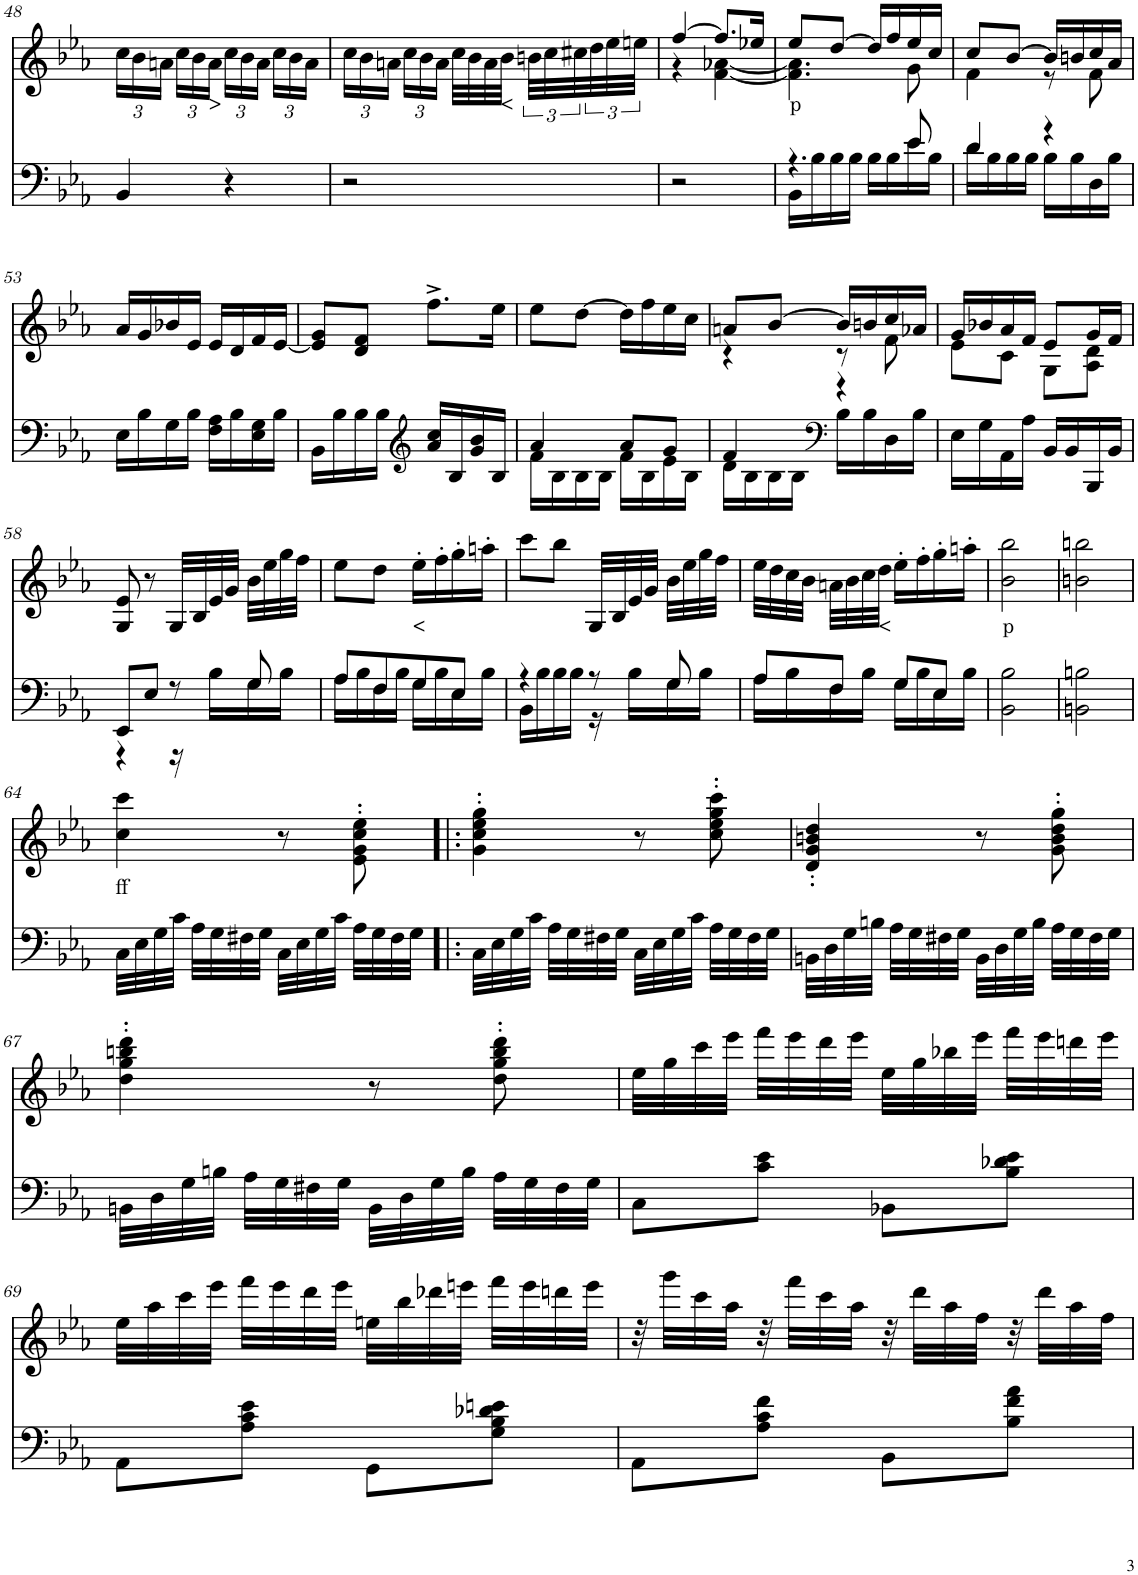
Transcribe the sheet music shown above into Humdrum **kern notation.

**kern	**kern	**text
*part2	*part1	*part1
*staff2	*staff1	*staff1
*I"Piano	*I"Piano	*
*I'Pno	*I'Pno	*
!!LO:PB:g=z
*clefF4	*clefG2	*
*k[b-e-a-]	*k[b-e-a-]	*
*E-:	*E-:	*
*M2/4	*M2/4	*
*	*Xbrackettup	*
=48	=48	=48
4BB-/	24cc\LL	.
.	24b-\	.
.	24an\JJ	.
.	24cc\LL	.
.	24b-\	.
!	!	!LO:LY:b
.	24a\JJ	>
4r	24cc\LL	.
.	24b-\	.
.	24a\JJ	.
.	24cc\LL	.
.	24b-\	.
.	24a\JJ	.
=49	=49	=49
2r	24cc\LL	.
.	24b-\	.
.	24an\JJ	.
.	24cc\LL	.
.	24b-\	.
.	24a\JJ	.
.	32cc\LLL	.
.	32b-\	.
.	32a\	.
!	!	!LO:LY:b
.	32b-\JJJ	<
*	*brackettup	*
.	48bn\LLL	.
.	48cc\	.
.	48cc#X\	.
.	48dd\	.
.	48ee-\	.
.	48een\JJJ	.
=50	=50	=50
*	*^	*
2r	[4ff/	4r	.
.	8.ff/L]	[4f\ [4a-X\	.
.	16ee-X/Jk	.	.
=51	=51	=51	=51
*^	*	*	*
!	!	!	!	!LO:LY:b
4.r	16BB-\LL	8ee-/L	4.f\] 4.a-\]	p
.	16B-\	.	.	.
.	16B-\	[8dd/J	.	.
.	16B-\JJ	.	.	.
.	16B-\LL	16dd/LL]	.	.
.	16B-\	16ff/	.	.
8e-/	16e-\	16ee-/	8g\	.
.	16B-\JJ	16cc/JJ	.	.
=52	=52	=52	=52	=52
4d/	16d\LL	8cc/L	4f\	.
.	16B-\	.	.	.
.	16B-\	[8b-/J	.	.
.	16B-\JJ	.	.	.
4r	16B-\LL	16b-/LL]	8r	.
.	16B-\	16bn/	.	.
.	16D\	16cc/	8f\	.
.	16B-\JJ	16a-/JJ	.	.
*v	*v	*	*	*
*	*v	*v	*
!!LO:LB:g=z
=53	=53	=53
16E-\LL	16a-/LL	.
16B-\	16g/	.
16G\	16b-X/	.
16B-\JJ	16e-/JJ	.
16F\ 16A-\LL	16e-/LL	.
16B-\	16d/	.
16E-\ 16G\	16f/	.
16B-\JJ	[16e-/JJ	.
=54	=54	=54
16BB-\LL	8e-/] 8g/L	.
16B-\	.	.
16B-\	8d/ 8f/J	.
16B-\JJ	.	.
*clefG2	*	*
16a-/ 16cc/LL	8.ff^\L	.
16B-/	.	.
16g/ 16b-/	.	.
16B-/JJ	16ee-\Jk	.
=55	=55	=55
*^	*	*
4a-/	16f\LL	8ee-\L	.
.	16B-\	.	.
.	16B-\	[8dd\J	.
.	16B-\JJ	.	.
8a-/L	16f\LL	16dd\LL]	.
.	16B-\	16ff\	.
8g/J	16e-\	16ee-\	.
.	16B-\JJ	16cc\JJ	.
=56	=56	=56	=56
*	*	*^	*
4f/	16d\LL	8an/L	4r	.
.	16B-\	.	.	.
.	16B-\	[8b-/J	.	.
.	16B-\JJ	.	.	.
*clefF4	*	*	*	*
4r	16B-\LL	16b-/LL]	8r	.
.	16B-\	16bn/	.	.
.	16D\	16cc/	8f\	.
.	16B-\JJ	16a-X/JJ	.	.
*v	*v	*	*	*
=57	=57	=57	=57
16E-\LL	16g/LL	8e-\L	.
16G\	16b-X/	.	.
16AA-\	16a-/	8c\J	.
16A-\JJ	16f/JJ	.	.
16BB-/LL	8e-/L	8G\L	.
16BB-/	.	.	.
16BBB-/	16g/L	8A-\ 8d\J	.
16BB-/JJ	16f/JJ	.	.
*	*v	*v	*
!!LO:LB:g=z
=58	=58	=58
*^	*	*
8EE-/L	4r	8G/ 8e-/	.
8E-/J	.	8r	.
8r	16r	32G/LLL	.
.	.	32B-/	.
.	16B-\LL	32e-/	.
.	.	32g/JJJ	.
8G/	16G\	32b-\LLL	.
.	.	32ee-\	.
.	16B-\JJ	32gg\	.
.	.	32ff\JJJ	.
=59	=59	=59	=59
16A-\LL	8A-/L	8ee-\L	.
16B-\	.	.	.
16F\	8F/	8dd\J	.
16B-\JJ	.	.	.
!	!	!	!LO:LY:b
16G\LL	8G/	16ee-'\LL	<
16B-\	.	16ff'\	.
16E-\	8E-/J	16gg'\	.
16B-\JJ	.	16aan'\JJ	.
=60	=60	=60	=60
4r	16BB-\LL	8ccc\L	.
.	16B-\	.	.
.	16B-\	8bb-\J	.
.	16B-\JJ	.	.
8r	16r	32G/LLL	.
.	.	32B-/	.
.	16B-\LL	32e-/	.
.	.	32g/JJJ	.
8G/	16G\	32b-\LLL	.
.	.	32ee-\	.
.	16B-\JJ	32gg\	.
.	.	32ff\JJJ	.
=61	=61	=61	=61
16A-\LL	8A-/L	32ee-\LLL	.
.	.	32dd\	.
16B-\	.	32cc\	.
.	.	32b-\JJJ	.
16F\	8F/J	32an\LLL	.
.	.	32b-\	.
16B-\JJ	.	32cc\	.
!	!	!	!LO:LY:b
.	.	32dd\JJJ	<
16G\LL	8G/L	16ee-'\LL	.
16B-\	.	16ff'\	.
16E-\	8E-/J	16gg'\	.
16B-\JJ	.	16aan'\JJ	.
*v	*v	*	*
=62	=62	=62
!	!	!LO:LY:b
2BB-\ 2B-\	2b-\ 2bb-\	p
=63	=63	=63
2BBn\ 2Bn\	2bn\ 2bbn\	.
!!LO:LB:g=z
=64	=64	=64
!	!	!LO:LY:b
32C\LLL	4cc\ 4ccc\	ff
32E-\	.	.
32G\	.	.
32c\JJJ	.	.
32A-\LLL	.	.
32G\	.	.
32F#X\	.	.
32G\JJJ	.	.
32C\LLL	8r	.
32E-\	.	.
32G\	.	.
32c\JJJ	.	.
32A-\LLL	8e-\' 8g\' 8cc\' 8ee-\'	.
32G\	.	.
32F#\	.	.
32G\JJJ	.	.
=65!|:	=65!|:	=65!|:
32C\LLL	4g\' 4cc\' 4ee-\' 4gg\'	.
32E-\	.	.
32G\	.	.
32c\JJJ	.	.
32A-\LLL	.	.
32G\	.	.
32F#X\	.	.
32G\JJJ	.	.
32C\LLL	8r	.
32E-\	.	.
32G\	.	.
32c\JJJ	.	.
32A-\LLL	8cc\' 8ee-\' 8gg\' 8ccc\'	.
32G\	.	.
32F#\	.	.
32G\JJJ	.	.
=66	=66	=66
32BBn\LLL	4d/' 4g/' 4bn/' 4dd/'	.
32D\	.	.
32G\	.	.
32Bn\JJJ	.	.
32A-\LLL	.	.
32G\	.	.
32F#X\	.	.
32G\JJJ	.	.
32BB\LLL	8r	.
32D\	.	.
32G\	.	.
32B\JJJ	.	.
32A-\LLL	8g\' 8b\' 8dd\' 8gg\'	.
32G\	.	.
32F#\	.	.
32G\JJJ	.	.
!!LO:LB:g=z
=67	=67	=67
32BBn\LLL	4dd\' 4gg\' 4bbn\' 4ddd\'	.
32D\	.	.
32G\	.	.
32Bn\JJJ	.	.
32A-\LLL	.	.
32G\	.	.
32F#X\	.	.
32G\JJJ	.	.
32BB\LLL	8r	.
32D\	.	.
32G\	.	.
32B\JJJ	.	.
32A-\LLL	8dd\' 8gg\' 8bb\' 8ddd\'	.
32G\	.	.
32F#\	.	.
32G\JJJ	.	.
=68	=68	=68
8C\L	32ee-\LLL	.
.	32gg\	.
.	32ccc\	.
.	32eee-\JJJ	.
8c\ 8e-\J	32fff\LLL	.
.	32eee-\	.
.	32ddd\	.
.	32eee-\JJJ	.
8BB-X\L	32ee-\LLL	.
.	32gg\	.
.	32bb-X\	.
.	32eee-\JJJ	.
8B-\ 8d-X\ 8e-\J	32fff\LLL	.
.	32eee-\	.
.	32dddn\	.
.	32eee-\JJJ	.
!!LO:LB:g=z
=69	=69	=69
8AA-\L	32ee-\LLL	.
.	32aa-\	.
.	32ccc\	.
.	32eee-\JJJ	.
8A-\ 8c\ 8e-\J	32fff\LLL	.
.	32eee-\	.
.	32ddd\	.
.	32eee-\JJJ	.
8GG\L	32een\LLL	.
.	32bb-\	.
.	32ddd-X\	.
.	32eeen\JJJ	.
8G\ 8B-\ 8d-X\ 8en\J	32fff\LLL	.
.	32eee\	.
.	32dddn\	.
.	32eee\JJJ	.
=70	=70	=70
8AA-\L	32r	.
.	32ggg\LLL	.
.	32ccc\	.
.	32aa-\JJJ	.
8A-\ 8c\ 8f\J	32r	.
.	32fff\LLL	.
.	32ccc\	.
.	32aa-\JJJ	.
8BB-\L	32r	.
.	32ddd\LLL	.
.	32aa-\	.
.	32ff\JJJ	.
8B-\ 8f\ 8a-\J	32r	.
.	32ddd\LLL	.
.	32aa-\	.
.	32ff\JJJ	.
=	=	=
*-	*-	*-
